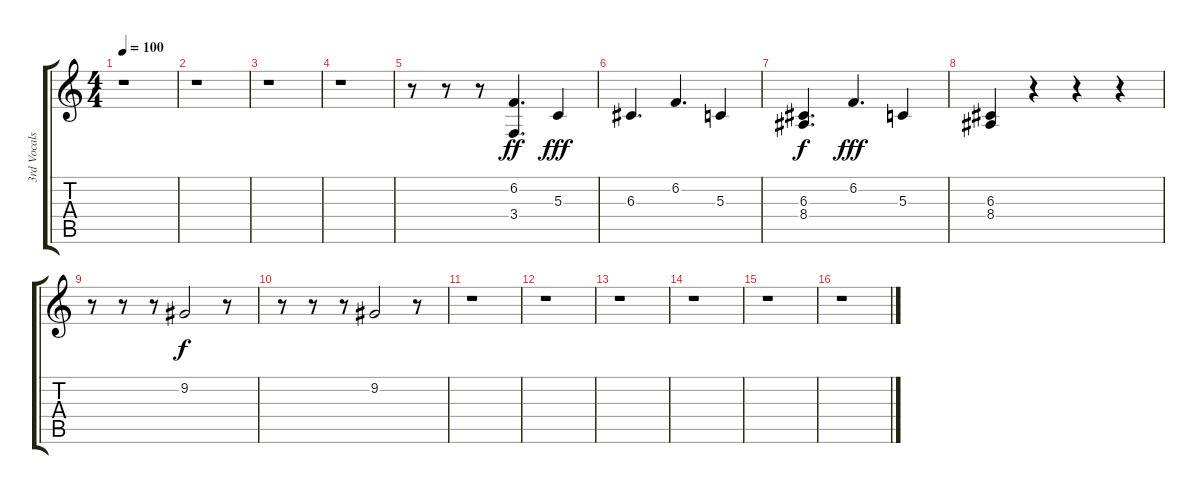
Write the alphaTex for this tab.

\track ("3rd Vocals" "3rd Vocals") {instrument synthstrings1}
\staff {score tabs}
\tuning (E4 B3 G3 D3 A2 E2) {hide}
\ts (4 4)
\tempo 100
\clef g2
\ks c
r.1{dy ff} |
r.1 |
r.1 |
r.1 |
r.8 r.8 r.8 (6.2 3.4).4{d} 5.3.4{dy fff} |
6.3.4{d} 6.2.4{d} 5.3.4 |
(6.3 8.4).4{d dy f} 6.2.4{d dy fff} 5.3.4 |
(6.3 8.4).4 r.4 r.4 r.4 |
r.8 r.8 r.8 9.2.2{dy f} r.8 |
r.8 r.8 r.8 9.2.2 r.8 |
r.1 |
r.1 |
r.1 |
r.1 |
r.1 |
r.1
